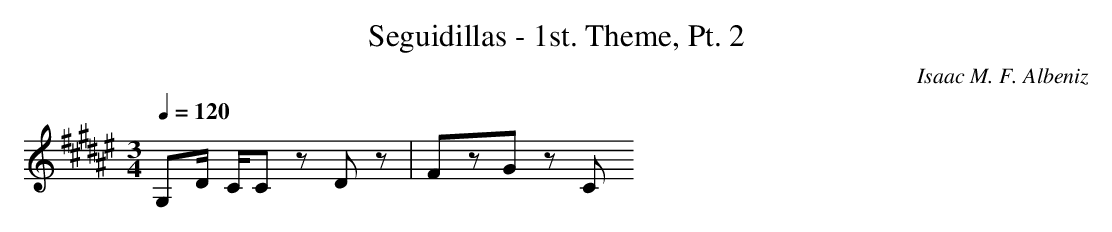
X:1
T: Seguidillas - 1st. Theme, Pt. 2
C: Isaac M. F. Albeniz
M: 3/4
L: 1/16
Q:1/4=120
K:F# % 6 sharps
G,2D CC2 z2D2z2| \
F2z2G2 z2C2
